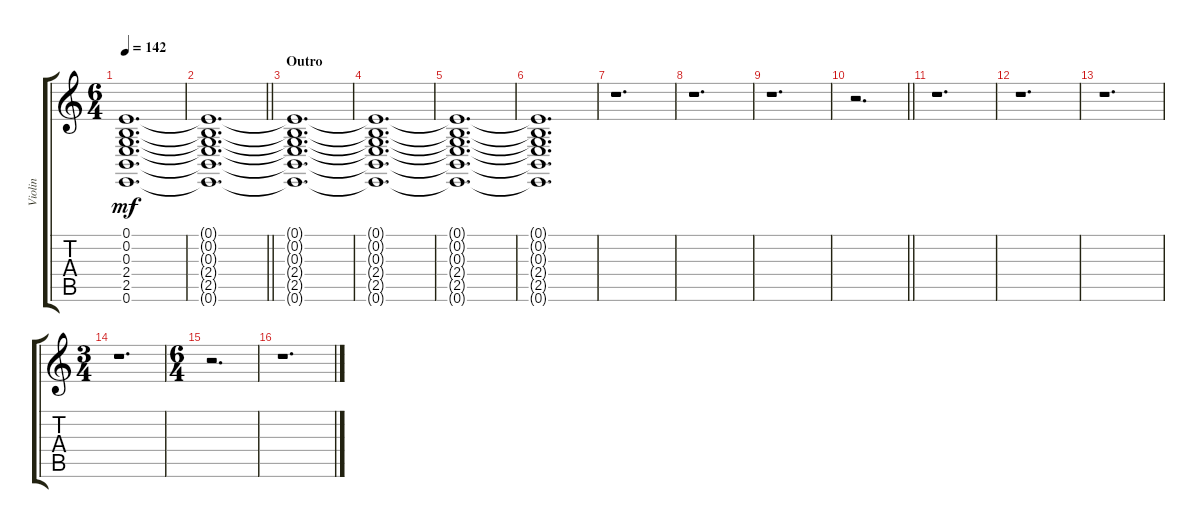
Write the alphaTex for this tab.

\track ("Violin" "Violin") {instrument synthstrings2}
\staff {score tabs}
\tuning (E4 B3 G3 D3 A2 E2) {hide}
\ts (6 4)
\tempo 142
\clef g2
\ks c
(0.1 0.2 0.3 2.4 2.5 0.6).1{d dy mf} |
\barLineRight lightlight
(0.1{t} 0.2{t} 0.3{t} 2.4{t} 2.5{t} 0.6{t}).1{d volume 7} |
\section ("" "Outro")
(0.1{t} 0.2{t} 0.3{t} 2.4{t} 2.5{t} 0.6{t}).1{d} |
(0.1{t} 0.2{t} 0.3{t} 2.4{t} 2.5{t} 0.6{t}).1{d volume 3} |
(0.1{t} 0.2{t} 0.3{t} 2.4{t} 2.5{t} 0.6{t}).1{d volume 0} |
(0.1{t} 0.2{t} 0.3{t} 2.4{t} 2.5{t} 0.6{t}).1{d} |
r.1{d} |
r.1{d} |
r.1{d} |
\barLineRight lightlight
r.2{d} |
r.1{d} |
r.1{d} |
r.1{d} |
\ts (3 4)
r.1{d} |
\ts (6 4)
r.2{d} |
r.1{d}
